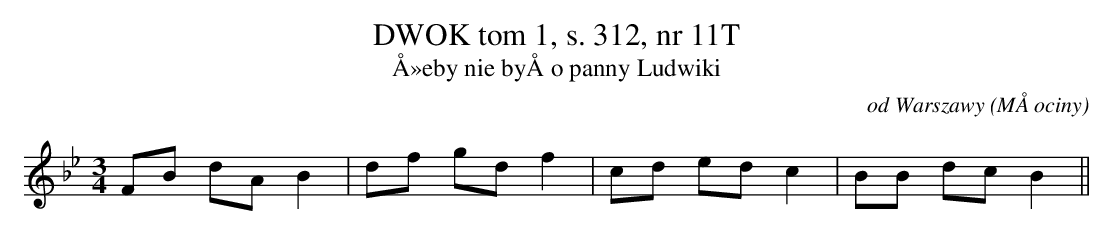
X:1
T: DWOK tom 1, s. 312, nr 11T
T: Å»eby nie byÅo panny Ludwiki
O: od Warszawy (MÅociny)
M: 3/4
L: 1/8
K: Bb
FB dAB2 | df gdf2 | cd edc2 | BB dcB2||
